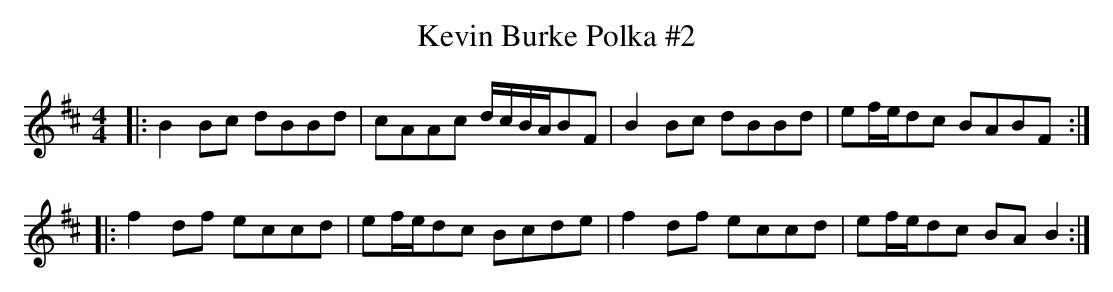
X:1
T:Kevin Burke Polka #2
M:4/4
L:1/8
K:Bm
|:B2Bc dBBd|cAAc d/2c/2B/2A/2BF|B2Bc dBBd|ef/2e/2dc BABF:|
|:f2df eccd|ef/2e/2dc Bcde|f2df eccd|ef/2e/2dc BAB2:|
